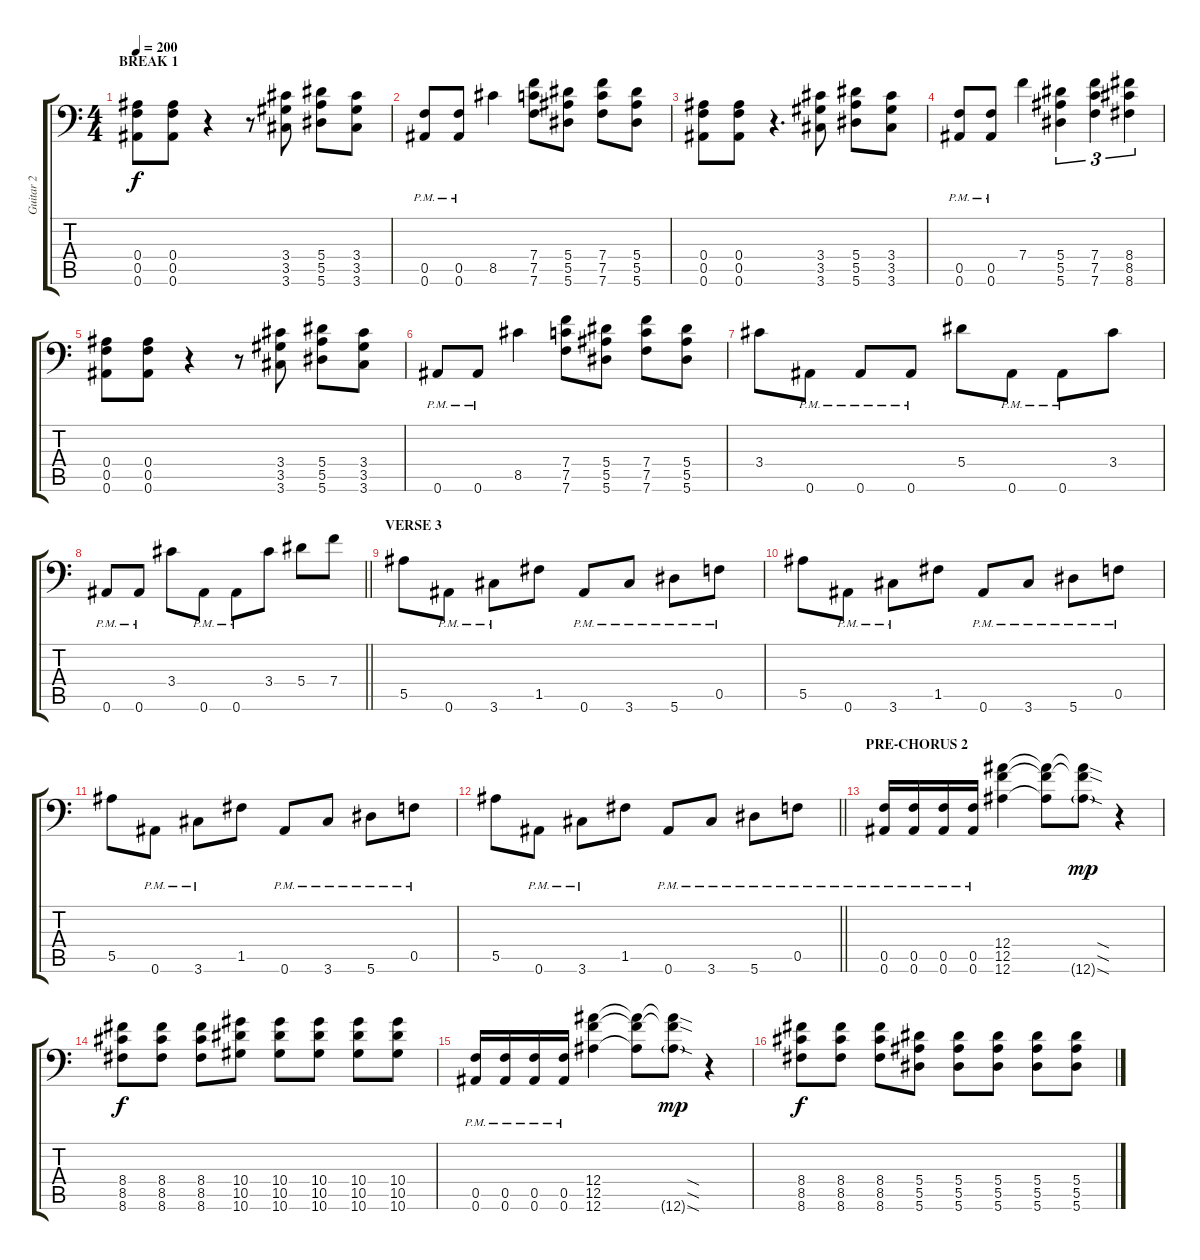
\track ("Guitar 2" "Guitar 2") {instrument distortionguitar}
\staff {score tabs}
\tuning (C4 G3 Eb3 Bb2 F2 Bb1) {hide}
\ts (4 4)
\section ("" "BREAK 1")
\tempo 200
\clef f4
\ks c
(0.4 0.5 0.6).8{dy f} (0.4 0.5 0.6).8 r.4 r.8 (3.4 3.5 3.6).8 (5.4 5.5 5.6).8 (3.4 3.5 3.6).8 |
(0.5{pm} 0.6{pm}).8 (0.5{pm} 0.6{pm}).8 8.5.4 (7.4 7.5 7.6).8 (5.4 5.5 5.6).8 (7.4 7.5 7.6).8 (5.4 5.5 5.6).8 |
(0.4 0.5 0.6).8 (0.4 0.5 0.6).8 r.4{d} (3.4 3.5 3.6).8 (5.4 5.5 5.6).8 (3.4 3.5 3.6).8 |
(0.5{pm} 0.6{pm}).8 (0.5{pm} 0.6{pm}).8 7.4.4 (5.4 5.5 5.6).4{tu (3 2)} (7.4 7.5 7.6).4{tu (3 2)} (8.4 8.5 8.6).4{tu (3 2)} |
(0.4 0.5 0.6).8 (0.4 0.5 0.6).8 r.4 r.8 (3.4 3.5 3.6).8 (5.4 5.5 5.6).8 (3.4 3.5 3.6).8 |
0.6{pm}.8 0.6{pm}.8 8.5.4 (7.4 7.5 7.6).8 (5.4 5.5 5.6).8 (7.4 7.5 7.6).8 (5.4 5.5 5.6).8 |
3.4.8 0.6{pm}.8 0.6{pm}.8 0.6{pm}.8 5.4.8 0.6{pm}.8 0.6{pm}.8 3.4.8 |
\barLineRight lightlight
0.6{pm}.8 0.6{pm}.8 3.4.8 0.6{pm}.8 0.6{pm}.8 3.4.8 5.4.8 7.4.8 |
\section ("" "VERSE 3")
5.5.8 0.6{pm}.8 3.6{pm}.8 1.5.8 0.6{pm}.8 3.6{pm}.8 5.6{pm}.8 0.5{pm}.8 |
5.5.8 0.6{pm}.8 3.6{pm}.8 1.5.8 0.6{pm}.8 3.6{pm}.8 5.6{pm}.8 0.5{pm}.8 |
5.5.8 0.6{pm}.8 3.6{pm}.8 1.5.8 0.6{pm}.8 3.6{pm}.8 5.6{pm}.8 0.5{pm}.8 |
\barLineRight lightlight
5.5.8 0.6{pm}.8 3.6{pm}.8 1.5.8 0.6{pm}.8 3.6{pm}.8 5.6{pm}.8 0.5{pm}.8 |
\section ("" "PRE-CHORUS 2")
(0.5{pm} 0.6{pm}).16 (0.5{pm} 0.6{pm}).16 (0.5{pm} 0.6{pm}).16 (0.5{pm} 0.6{pm}).16 (12.4 12.5 12.6).4 (12.4{t} 12.5{t} 12.6{t}).8 (12.4{sod t} 12.5{sod t} 12.6{sod g}).8{dy mp} r.4 |
(8.4 8.5 8.6).8{dy f} (8.4 8.5 8.6).8 (8.4 8.5 8.6).8 (10.4 10.5 10.6).8 (10.4 10.5 10.6).8 (10.4 10.5 10.6).8 (10.4 10.5 10.6).8 (10.4 10.5 10.6).8 |
(0.5{pm} 0.6{pm}).16 (0.5{pm} 0.6{pm}).16 (0.5{pm} 0.6{pm}).16 (0.5{pm} 0.6{pm}).16 (12.4 12.5 12.6).4 (12.4{t} 12.5{t} 12.6{t}).8 (12.4{sod t} 12.5{sod t} 12.6{sod g}).8{dy mp} r.4 |
(8.4 8.5 8.6).8{dy f} (8.4 8.5 8.6).8 (8.4 8.5 8.6).8 (5.4 5.5 5.6).8 (5.4 5.5 5.6).8 (5.4 5.5 5.6).8 (5.4 5.5 5.6).8 (5.4 5.5 5.6).8
